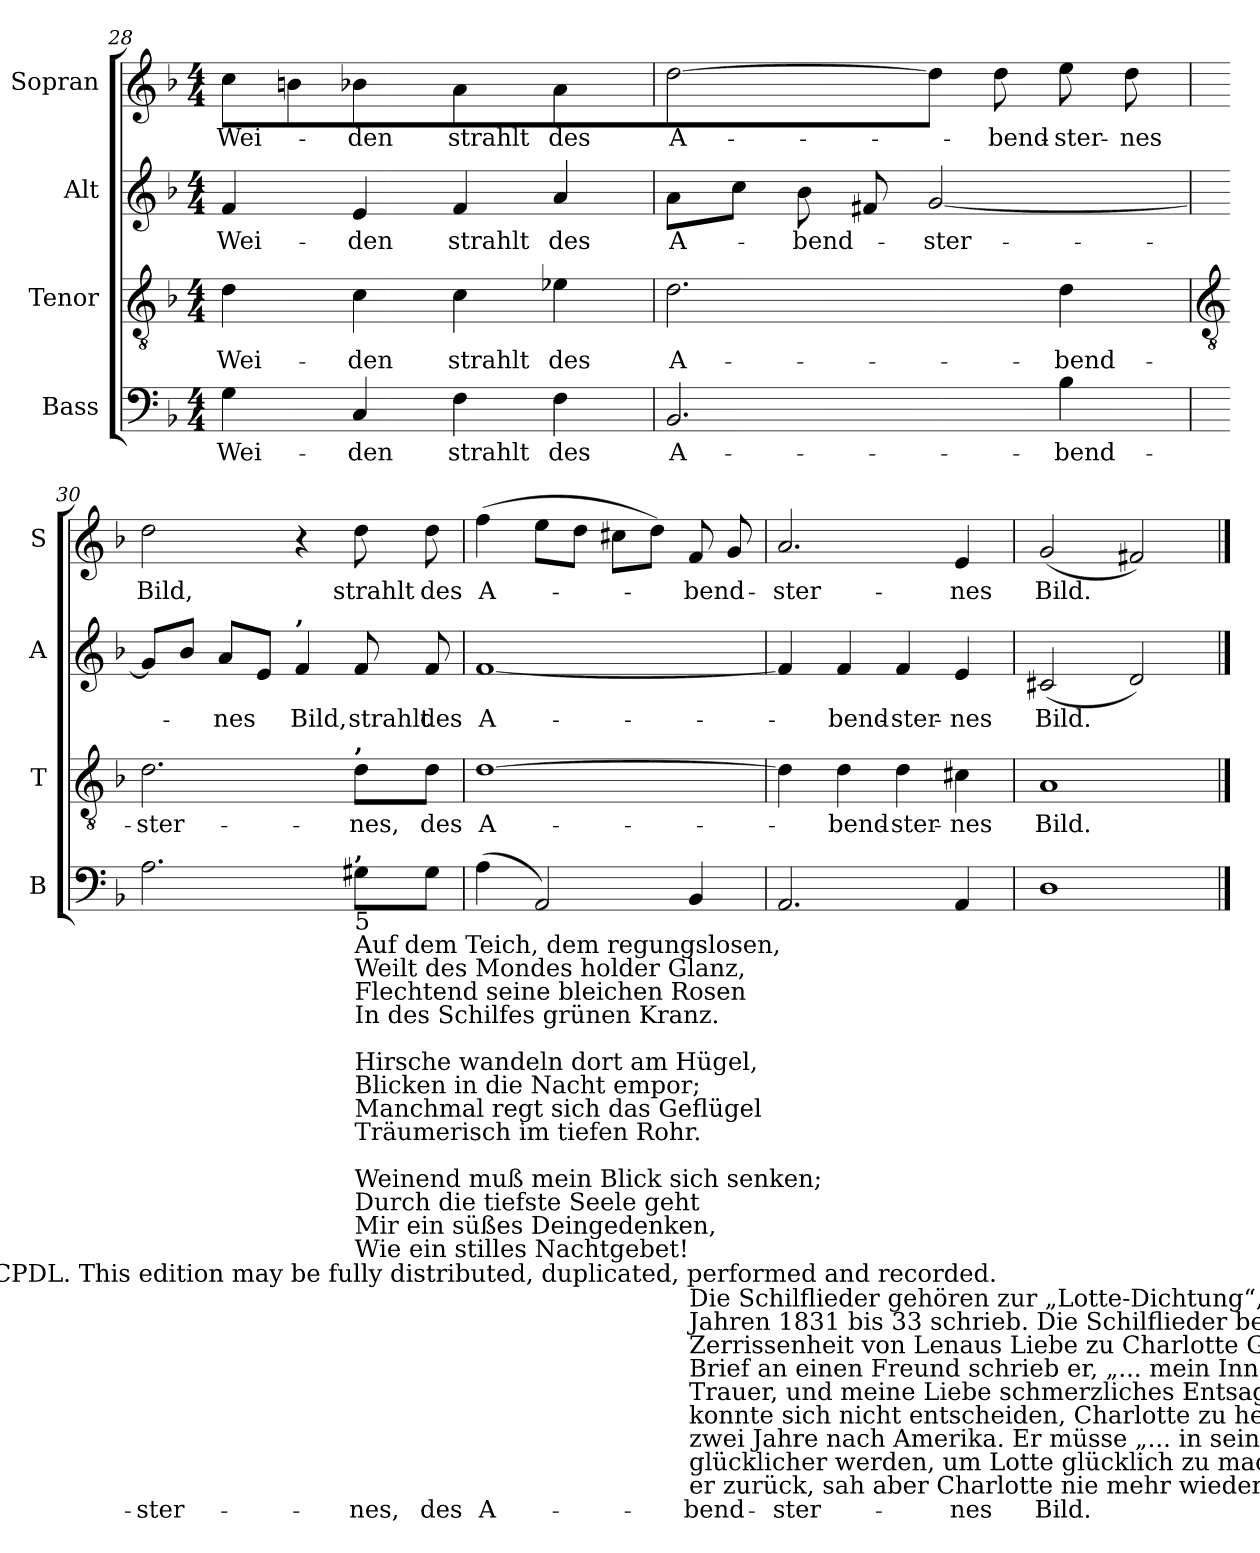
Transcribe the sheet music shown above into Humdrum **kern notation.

**kern	**text	**kern	**text	**kern	**text	**kern	**text
*part4	*part4	*part3	*part3	*part2	*part2	*part1	*part1
*staff4	*staff4	*staff3	*staff3	*staff2	*staff2	*staff1	*staff1
*I"Bass	*	*I"Tenor	*	*I"Alt	*	*I"Sopran	*
*I'B	*	*I'T	*	*I'A	*	*I'S	*
*clefF4	*	*clefGv2	*	*clefG2	*	*clefG2	*
*k[b-]	*	*k[b-]	*	*k[b-]	*	*k[b-]	*
*F:	*	*F:	*	*F:	*	*F:	*
*M4/4	*	*M4/4	*	*M4/4	*	*M4/4	*
=28	=28	=28	=28	=28	=28	=28	=28
!	!LO:LY:b	!	!LO:LY:b	!	!LO:LY:b	!	!LO:LY:b
4G	Wei-	4d	Wei-	4f	Wei-	8ccL	Wei-
.	.	.	.	.	.	8bn	.
!	!LO:LY:b	!	!LO:LY:b	!	!LO:LY:b	!	!LO:LY:b
4C	-den	4c	-den	4e	-den	4b-X	-den
!	!LO:LY:b	!	!LO:LY:b	!	!LO:LY:b	!	!LO:LY:b
4F	strahlt	4c	strahlt	4f	strahlt	4a	strahlt
!	!LO:LY:b	!	!LO:LY:b	!	!LO:LY:b	!	!LO:LY:b
4F	des	4e-X	des	4a	des	4a	des
=29	=29	=29	=29	=29	=29	=29	=29
!	!LO:LY:b	!	!LO:LY:b	!	!LO:LY:b	!	!LO:LY:b
2.BB-	A-	2.d	A-	8aL	A-	[2dd	A-
.	.	.	.	8ccJ	.	.	.
!	!	!	!	!	!LO:LY:b	!	!
.	.	.	.	8b-L	-bend-	.	.
.	.	.	.	8f#X	.	.	.
!	!	!	!	!	!LO:LY:b	!	!
.	.	.	.	[2g	-ster-	8ddJ]	.
!	!	!	!	!	!	!	!LO:LY:b
.	.	.	.	.	.	8dd	-bend-
!	!LO:LY:b	!	!LO:LY:b	!	!	!	!LO:LY:b
4B-	-bend-	4d	-bend-	.	.	8ee	-ster-
!	!	!	!	!	!	!	!LO:LY:b
.	.	.	.	.	.	8dd	-nes
!!LO:LB:g=z
=30	=30	=30	=30	=30	=30	=30	=30
*	*	*clefGv2	*	*	*	*	*
!	!LO:LY:b	!	!LO:LY:b	!	!	!	!LO:LY:b
2.A	-ster-	2.d	-ster-	8gL]	.	2dd	Bild,
.	.	.	.	8b-J	.	.	.
!	!	!	!	!	!LO:LY:b	!	!
.	.	.	.	8aL	-nes	.	.
.	.	.	.	8eJ	.	.	.
!	!	!	!	!LO:TX:a:B:t=,	!	!	!
!	!	!	!	!	!LO:LY:b	!	!
.	.	.	.	4f	Bild,	4r	.
!	!	!LO:TX:a:B:t=,	!	!	!	!	!
!LO:TX:b:t=5\nAuf dem Teich, dem regungslosen,\nWeilt des Mondes holder Glanz,\nFlechtend seine bleichen Rosen\nIn des Schilfes grünen Kranz.\n\nHirsche wandeln dort am Hügel,\nBlicken in die Nacht empor;\nManchmal regt sich das Geflügel\nTräumerisch im tiefen Rohr.\n\nWeinend muß mein Blick sich senken;\nDurch die tiefste Seele geht\nMir ein süßes Deingedenken,\nWie ein stilles Nachtgebet!	!	!	!	!	!	!	!
!LO:TX:a:B:t=,	!	!	!	!	!	!	!
!	!LO:LY:b	!	!LO:LY:b	!	!LO:LY:b	!	!LO:LY:b
8G#X\L	-nes,	8d\L	-nes,	8f	strahlt	8dd	strahlt
!LO:TX:b:cj:t=© 2013 by CPDL. This edition may be fully distributed, duplicated, performed and recorded.	!	!	!	!	!	!	!
!	!LO:LY:b	!	!LO:LY:b	!	!LO:LY:b	!	!LO:LY:b
8G#\J	des	8d\J	des	8f	des	8dd	des
=31	=31	=31	=31	=31	=31	=31	=31
!	!LO:LY:b	!	!LO:LY:b	!	!LO:LY:b	!	!LO:LY:b
(>4A	A-	[1d	A-	[1f	A-	(>4ff	A-
2AA)	.	.	.	.	.	8eeL	.
.	.	.	.	.	.	8ddJ	.
.	.	.	.	.	.	8cc#XL	.
.	.	.	.	.	.	8ddJ)	.
!LO:TX:b:t=Die Schilflieder gehören zur „Lotte-Dichtung“, die Lenau in den \nJahren 1831 bis 33 schrieb. Die Schilflieder beschreiben die\nZerrissenheit von Lenaus Liebe zu Charlotte Gmelin. In einem\nBrief an einen Freund schrieb er,  „... mein Innerstes Wesen ist\nTrauer, und meine Liebe schmerzliches Entsagen“. Lenau\nkonnte sich nicht entscheiden, Charlotte zu heiraten und ging\nzwei Jahre nach Amerika. Er müsse „... in seinem Innern\nglücklicher werden, um Lotte glücklich zu machen“. 1833 kehrte\ner zurück, sah aber Charlotte nie mehr wieder.	!	!	!	!	!	!	!
!	!LO:LY:b	!	!	!	!	!	!LO:LY:b
4BB-	-bend-	.	.	.	.	8fL	-bend-
.	.	.	.	.	.	8g	.
=32	=32	=32	=32	=32	=32	=32	=32
!	!LO:LY:b	!	!	!	!	!	!LO:LY:b
2.AA	-ster-	4d]	.	4f]	.	2.a	-ster-
!	!	!	!LO:LY:b	!	!LO:LY:b	!	!
.	.	4d	-bend-	4f	-bend-	.	.
!	!	!	!LO:LY:b	!	!LO:LY:b	!	!
.	.	4d	-ster-	4f	-ster-	.	.
!	!LO:LY:b	!	!LO:LY:b	!	!LO:LY:b	!	!LO:LY:b
4AA	-nes	4c#X	-nes	4e	-nes	4e	-nes
=33	=33	=33	=33	=33	=33	=33	=33
!	!LO:LY:b	!	!LO:LY:b	!	!LO:LY:b	!	!LO:LY:b
1D	Bild.	1A	Bild.	(<2c#X	Bild.	(<2g	Bild.
.	.	.	.	2d)	.	2f#X)	.
==	==	==	==	==	==	==	==
*-	*-	*-	*-	*-	*-	*-	*-
